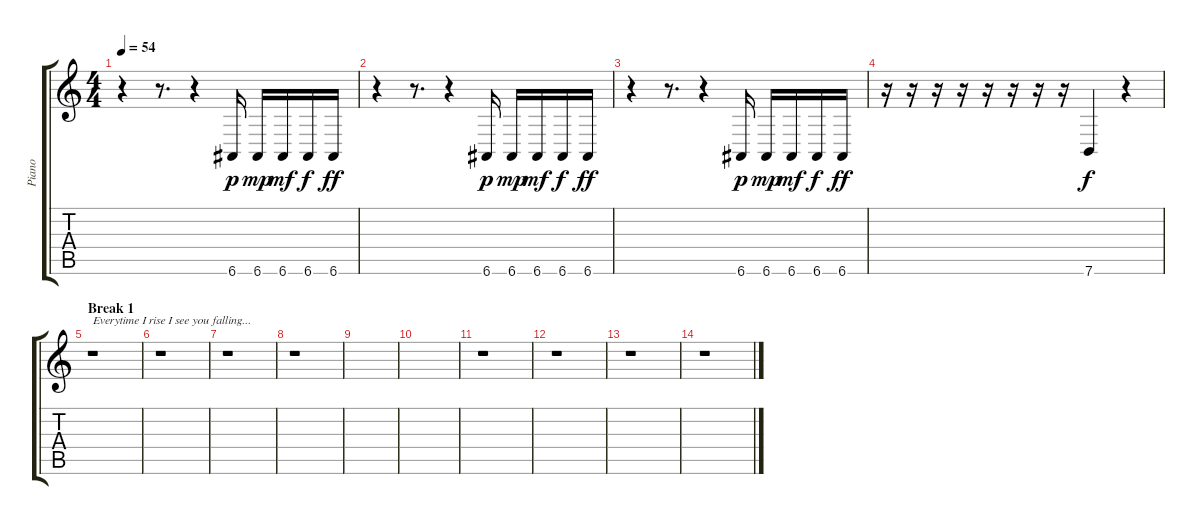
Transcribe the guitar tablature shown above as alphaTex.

\track ("Piano" "Piano") {instrument acousticgrandpiano}
\staff {score tabs}
\tuning (E4 B3 G3 D3 A2 E2) {hide}
\ts (4 4)
\tempo 54
\clef g2
\ks c
r.4{dy ff volume 13} r.8{d} r.4 6.6.16{dy p} 6.6.16{dy mp} 6.6.16{dy mf} 6.6.16{dy f} 6.6.16{dy ff} |
r.4{volume 13} r.8{d} r.4 6.6.16{dy p} 6.6.16{dy mp} 6.6.16{dy mf} 6.6.16{dy f} 6.6.16{dy ff} |
r.4{volume 13} r.8{d} r.4 6.6.16{dy p} 6.6.16{dy mp} 6.6.16{dy mf} 6.6.16{dy f} 6.6.16{dy ff} |
r.16 r.16 r.16 r.16 r.16 r.16 r.16 r.16 7.6.4{dy f} r.4 |
\section ("" "Break 1")
r.1{txt "Everytime I rise I see you falling..."} |
r.1 |
r.1 |
r.1 |
|
|
r.1 |
r.1 |
r.1 |
r.1
